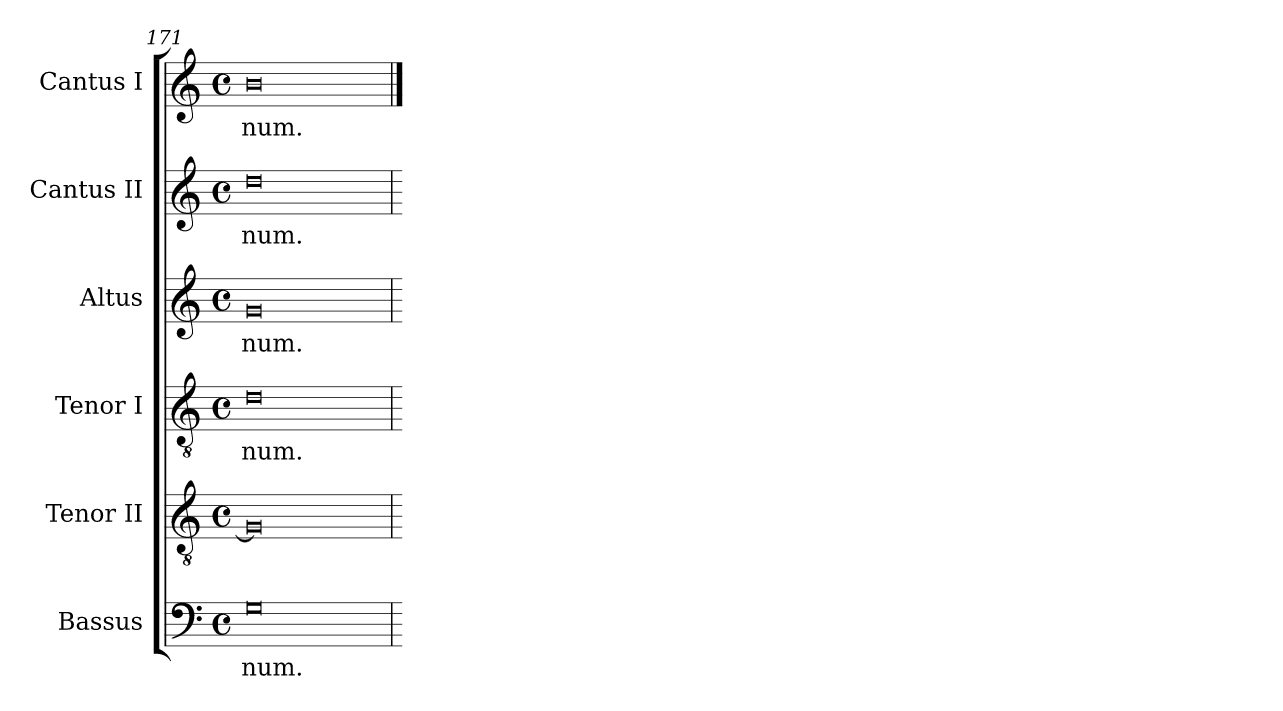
**kern	**text	**kern	**kern	**text	**kern	**text	**kern	**text	**kern	**text
*part6	*part6	*part5	*part4	*part4	*part3	*part3	*part2	*part2	*part1	*part1
*staff6	*staff6	*staff5	*staff4	*staff4	*staff3	*staff3	*staff2	*staff2	*staff1	*staff1
*I"Bassus	*	*I"Tenor II	*I"Tenor I	*	*I"Altus	*	*I"Cantus II	*	*I"Cantus I	*
*clefF4	*	*clefGv2	*clefGv2	*	*clefG2	*	*clefG2	*	*clefG2	*
*M4/4	*	*M4/4	*M4/4	*	*M4/4	*	*M4/4	*	*M4/4	*
*met(c)	*	*met(c)	*met(c)	*	*met(c)	*	*met(c)	*	*met(c)	*
=171	=171	=171	=171	=171	=171	=171	=171	=171	=171	=171
!	!LO:LY:b:cj	!	!	!LO:LY:b:cj	!	!LO:LY:b:cj	!	!LO:LY:b:cj	!	!LO:LY:b:cj
0G	num.	0G]	0d	num.	0g	-num.	0dd	num.	0b	-num.
=	==	=	=	==	=	==	=	==	==	==
*-	*-	*-	*-	*-	*-	*-	*-	*-	*-	*-
